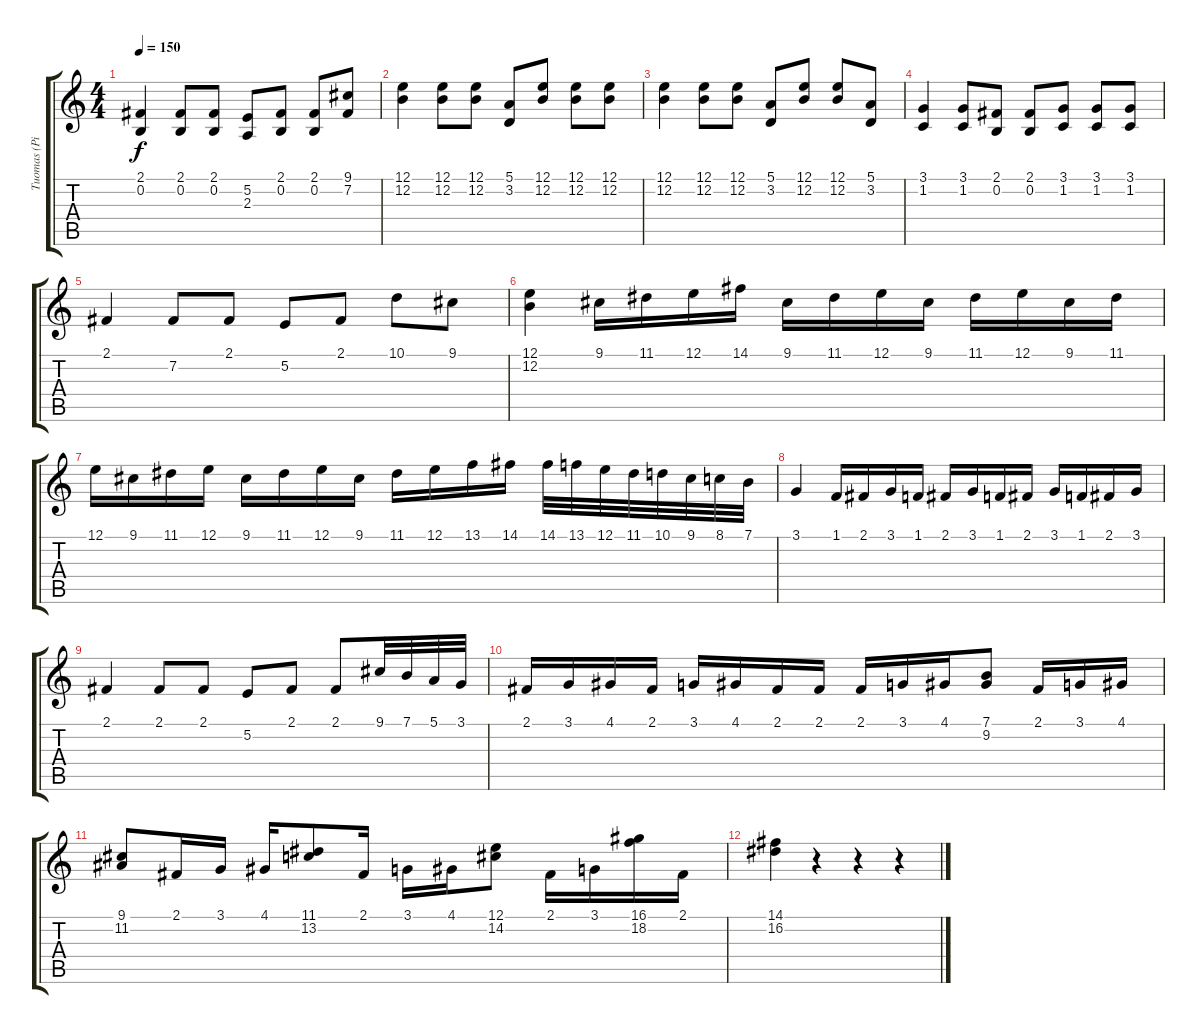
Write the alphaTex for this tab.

\track ("Tuomas (Piano)" "Tuomas (Pi") {instrument acousticgrandpiano}
\staff {score tabs}
\tuning (E4 B3 G3 D3 A2 E2) {hide}
\ts (4 4)
\tempo 150
\clef g2
\ks c
(2.1 0.2).4{dy f} (2.1 0.2).8 (2.1 0.2).8 (5.2 2.3).8 (2.1 0.2).8 (2.1 0.2).8 (9.1 7.2).8 |
(12.1 12.2).4 (12.1 12.2).8 (12.1 12.2).8 (5.1 3.2).8 (12.1 12.2).8 (12.1 12.2).8 (12.1 12.2).8 |
(12.1 12.2).4 (12.1 12.2).8 (12.1 12.2).8 (5.1 3.2).8 (12.1 12.2).8 (12.1 12.2).8 (5.1 3.2).8 |
(3.1 1.2).4 (3.1 1.2).8 (2.1 0.2).8 (2.1 0.2).8 (3.1 1.2).8 (3.1 1.2).8 (3.1 1.2).8 |
2.1.4 7.2.8 2.1.8 5.2.8 2.1.8 10.1.8 9.1.8 |
(12.1 12.2).4 9.1.16 11.1.16 12.1.16 14.1.16 9.1.16 11.1.16 12.1.16 9.1.16 11.1.16 12.1.16 9.1.16 11.1.16 |
12.1.16 9.1.16 11.1.16 12.1.16 9.1.16 11.1.16 12.1.16 9.1.16 11.1.16 12.1.16 13.1.16 14.1.16 14.1.32 13.1.32 12.1.32 11.1.32 10.1.32 9.1.32 8.1.32 7.1.32 |
3.1.4 1.1.16 2.1.16 3.1.16 1.1.16 2.1.16 3.1.16 1.1.16 2.1.16 3.1.16 1.1.16 2.1.16 3.1.16 |
2.1.4 2.1.8 2.1.8 5.2.8 2.1.8 2.1.8 9.1.32 7.1.32 5.1.32 3.1.32 |
2.1.16 3.1.16 4.1.16 2.1.16 3.1.16 4.1.16 2.1.16 2.1.16 2.1.16 3.1.16 4.1.16 (7.1 9.2).8 2.1.16 3.1.16 4.1.16 |
(9.1 11.2).8 2.1.16 3.1.16 4.1.16 (11.1 13.2).8 2.1.16 3.1.16 4.1.16 (12.1 14.2).8 2.1.16 3.1.16 (16.1 18.2).16 2.1.16 |
(14.1 16.2).4 r.4 r.4 r.4
